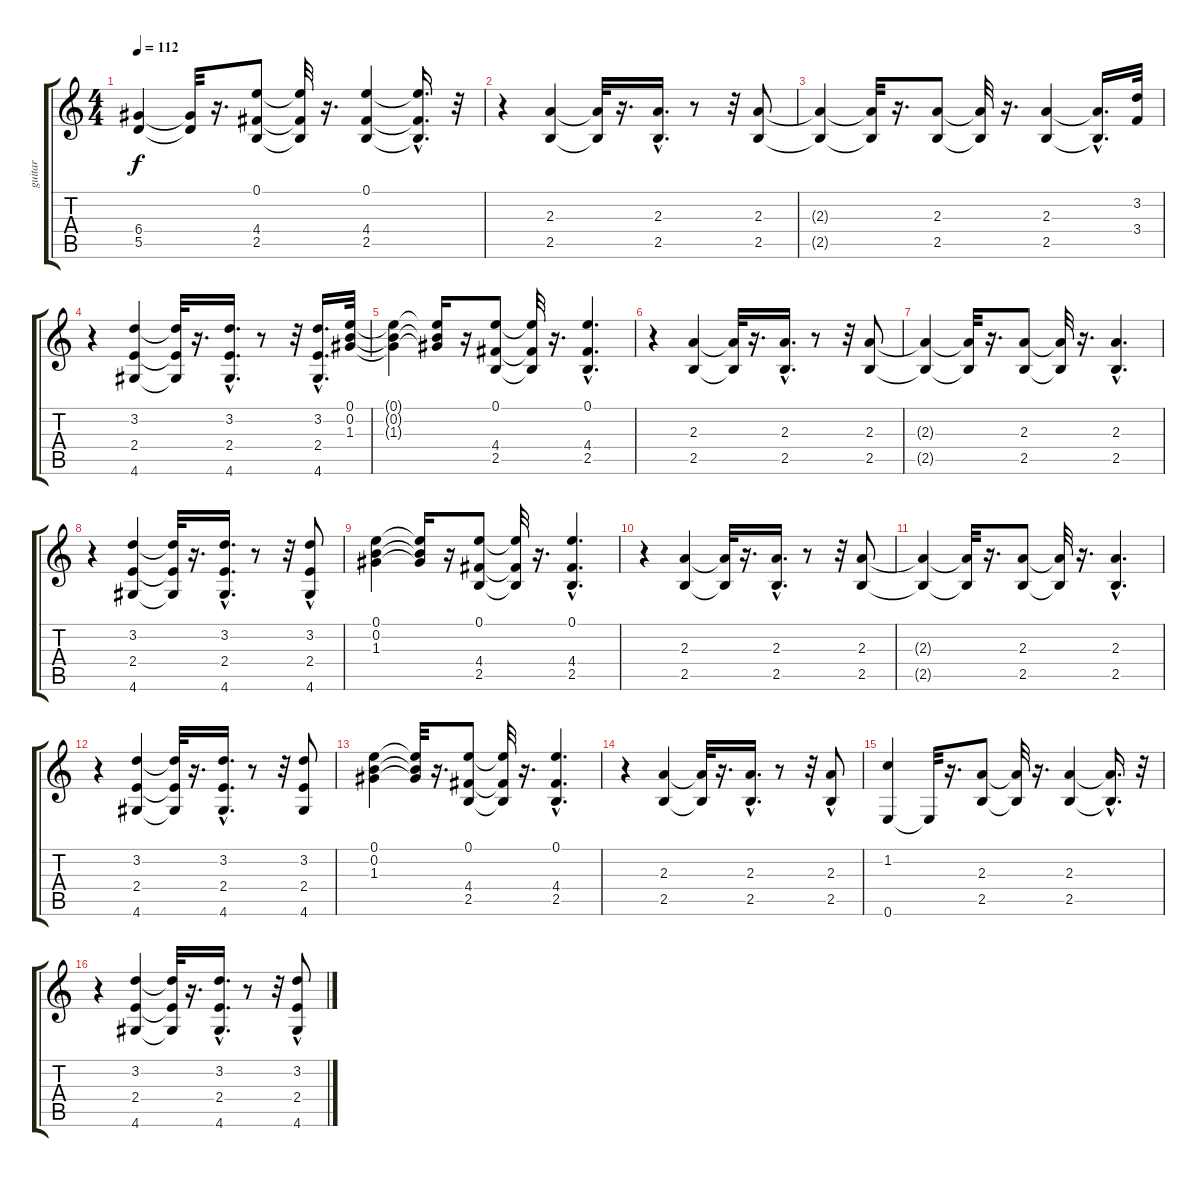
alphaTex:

\track ("guitar" "guitar") {instrument acousticguitarsteel}
\staff {score tabs}
\tuning (E4 B3 G3 D3 A2 E2) {hide}
\ts (4 4)
\tempo 112
\clef g2
\ks c
(6.4{t} 5.5{t}).4{dy f} (6.4{t} 5.5{t}).32 r.16{d} (0.1 4.4 2.5).8 (0.1{t} 4.4{t} 2.5{t}).32 r.16{d} (0.1 4.4 2.5).4 (0.1{hac t} 4.4{hac t} 2.5{hac t}).16{d} r.32 |
r.4 (2.3 2.5).4 (2.3{t} 2.5{t}).32 r.16{d} (2.3{hac} 2.5{hac}).16{d} r.8 r.32 (2.3 2.5).8 |
(2.3{t} 2.5{t}).4 (2.3{t} 2.5{t}).32 r.16{d} (2.3 2.5).8 (2.3{t} 2.5{t}).32 r.16{d} (2.3 2.5).4 (2.3{t} 2.5{hac t}).16{d} (3.2 3.4).32 |
r.4 (3.2 2.4 4.6).4 (3.2{t} 2.4{t} 4.6{t}).32 r.16{d} (3.2{hac} 2.4{hac} 4.6{hac}).16{d} r.8 r.32 (3.2{hac} 2.4 4.6).16{d} (0.1 0.2 1.3).32 |
(0.1{t} 0.2{t} 1.3{t}).4 (0.1{t} 0.2{t} 1.3{t}).16 r.16 (0.1 4.4 2.5).8 (0.1{t} 4.4{t} 2.5{t}).32 r.16{d} (0.1{hac} 4.4 2.5).4{d} |
r.4 (2.3 2.5).4 (2.3{t} 2.5{t}).32 r.16{d} (2.3{hac} 2.5{hac}).16{d} r.8 r.32 (2.3 2.5).8 |
(2.3{t} 2.5{t}).4 (2.3{t} 2.5{t}).32 r.16{d} (2.3 2.5).8 (2.3{t} 2.5{t}).32 r.16{d} (2.3{hac} 2.5).4{d} |
r.4 (3.2 2.4 4.6).4 (3.2{t} 2.4{t} 4.6{t}).32 r.16{d} (3.2{hac} 2.4{hac} 4.6{hac}).16{d} r.8 r.32 (3.2 2.4{hac} 4.6{hac}).8 |
(0.1 0.2 1.3).4 (0.1{t} 0.2{t} 1.3{t}).16 r.16 (0.1 4.4 2.5).8 (0.1{t} 4.4{t} 2.5{t}).32 r.16{d} (0.1{hac} 4.4 2.5).4{d} |
r.4 (2.3 2.5).4 (2.3{t} 2.5{t}).32 r.16{d} (2.3{hac} 2.5{hac}).16{d} r.8 r.32 (2.3 2.5).8 |
(2.3{t} 2.5{t}).4 (2.3{t} 2.5{t}).32 r.16{d} (2.3 2.5).8 (2.3{t} 2.5{t}).32 r.16{d} (2.3{hac} 2.5).4{d} |
r.4 (3.2 2.4 4.6).4 (3.2{t} 2.4{t} 4.6{t}).32 r.16{d} (3.2{hac} 2.4{hac} 4.6{hac}).16{d} r.8 r.32 (3.2 2.4 4.6).8 |
(0.1 0.2 1.3).4 (0.1{t} 0.2{t} 1.3{t}).32 r.16{d} (0.1 4.4 2.5).8 (0.1{t} 4.4{t} 2.5{t}).32 r.16{d} (0.1{hac} 4.4{hac} 2.5{hac}).4{d} |
r.4 (2.3 2.5).4 (2.3{t} 2.5{t}).32 r.16{d} (2.3{hac} 2.5{hac}).16{d} r.8 r.32 (2.3 2.5{hac}).8 |
(1.2 0.6).4 0.6{t}.32 r.16{d} (2.3 2.5).8 (2.3{t} 2.5{t}).32 r.16{d} (2.3 2.5).4 (2.3{hac t} 2.5{t}).16{d} r.32 |
r.4 (3.2 2.4 4.6).4 (3.2{t} 2.4{t} 4.6{t}).32 r.16{d} (3.2{hac} 2.4{hac} 4.6{hac}).16{d} r.8 r.32 (3.2 2.4{hac} 4.6{hac}).8
